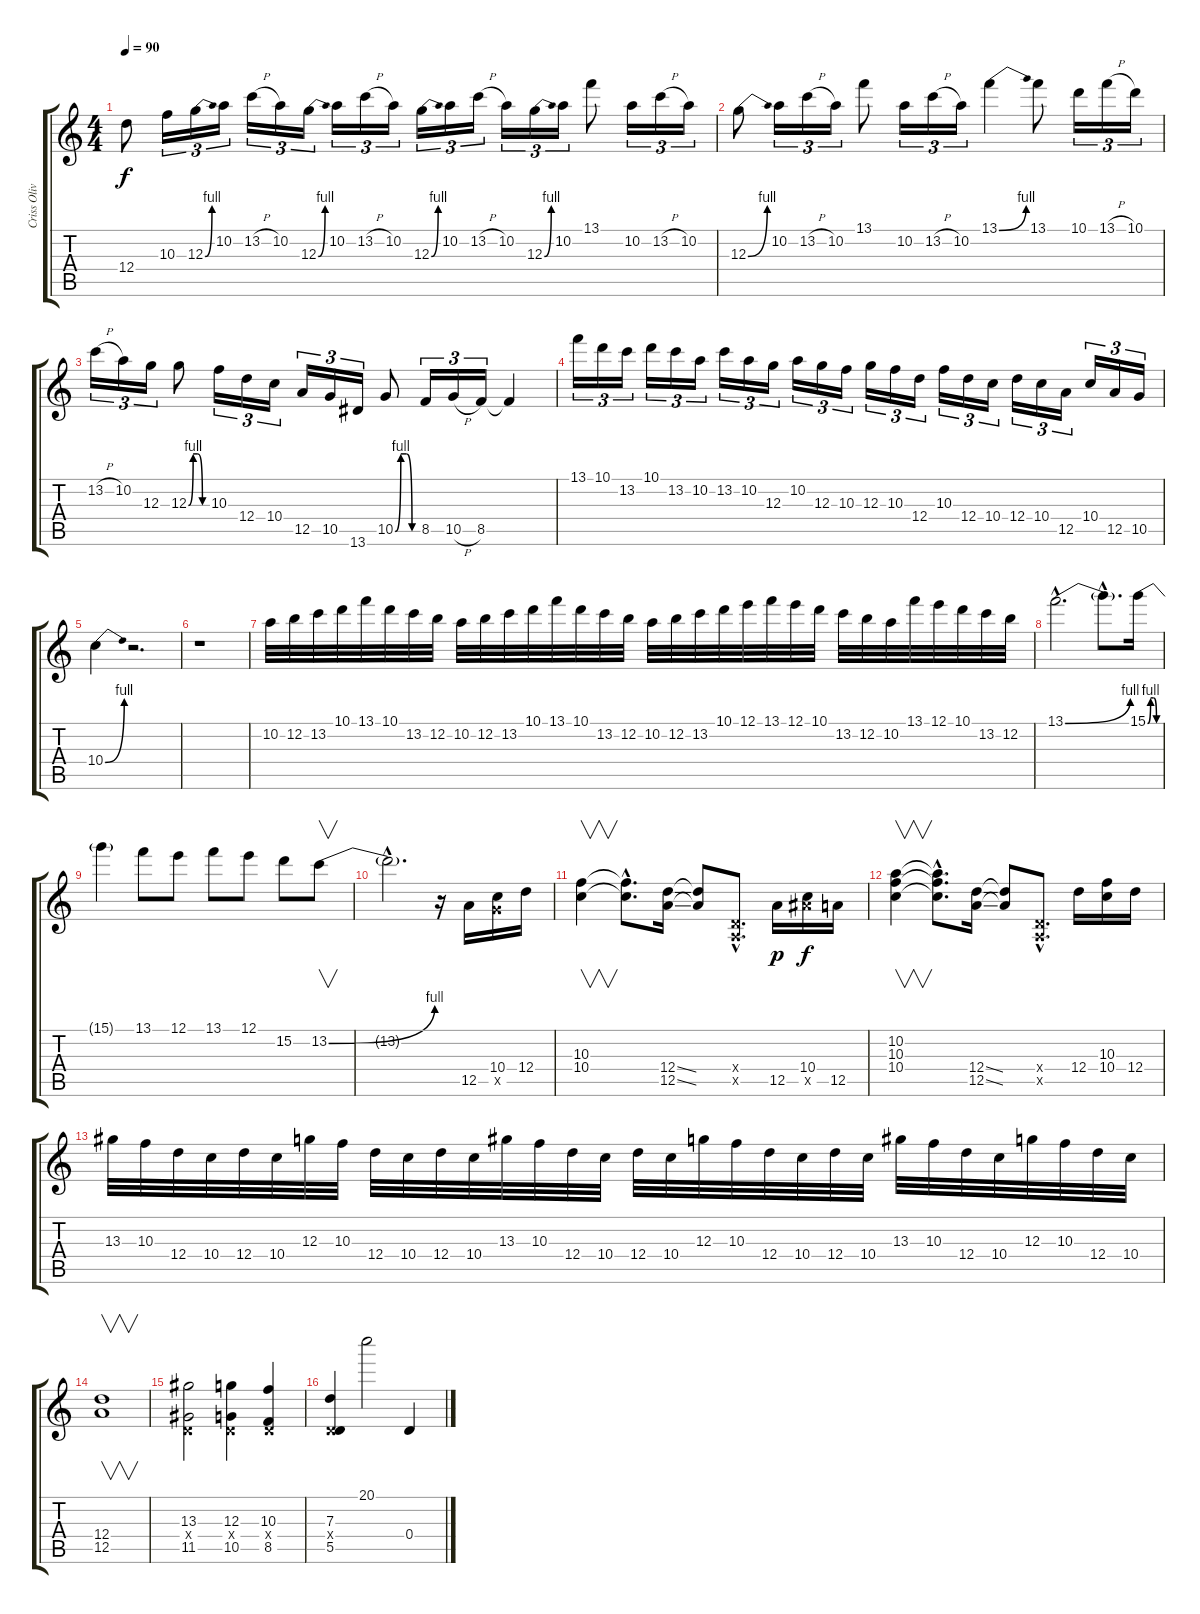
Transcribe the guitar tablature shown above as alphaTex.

\track ("Criss Oliva (Lead)" "Criss Oliv") {instrument overdrivenguitar}
\staff {score tabs}
\tuning (E4 B3 G3 D3 A2 D2) {hide}
\ts (4 4)
\tempo 90
\clef g2
\ks c
12.4.8{dy f} 10.3.16{tu (3 2)} 12.3{be (bend 0 0 60 4)}.16{tu (3 2)} 10.2.16{tu (3 2)} 13.2{h}.16{tu (3 2)} 10.2.16{tu (3 2)} 12.3{be (bend 0 0 60 4)}.16{tu (3 2)} 10.2.16{tu (3 2)} 13.2{h}.16{tu (3 2)} 10.2.16{tu (3 2)} 12.3{be (bend 0 0 60 4)}.16{tu (3 2)} 10.2.16{tu (3 2)} 13.2{h}.16{tu (3 2)} 10.2.16{tu (3 2)} 12.3{be (bend 0 0 60 4)}.16{tu (3 2)} 10.2.16{tu (3 2)} 13.1.8 10.2.16{tu (3 2)} 13.2{h}.16{tu (3 2)} 10.2.16{tu (3 2)} |
12.3{be (bend 0 0 60 4)}.8 10.2.16{tu (3 2)} 13.2{h}.16{tu (3 2)} 10.2.16{tu (3 2)} 13.1.8 10.2.16{tu (3 2)} 13.2{h}.16{tu (3 2)} 10.2.16{tu (3 2)} 13.1{be (bend 0 0 60 4)}.4 13.1.8 10.1.16{tu (3 2)} 13.1{h}.16{tu (3 2)} 10.1.16{tu (3 2)} |
13.2{h}.16{tu (3 2)} 10.2.16{tu (3 2)} 12.3.16{tu (3 2)} 12.3{be (custom 0 0 15 4 30 4 45 0 60 0)}.8 10.3.16{tu (3 2)} 12.4.16{tu (3 2)} 10.4.16{tu (3 2)} 12.5.16{tu (3 2)} 10.5.16{tu (3 2)} 13.6.16{tu (3 2)} 10.5{be (custom 0 0 15 4 30 4 45 0 60 0)}.8 8.5.16{tu (3 2)} 10.5{h}.16{tu (3 2)} 8.5.16{tu (3 2)} 8.5{t}.4 |
13.1.16{tu (3 2)} 10.1.16{tu (3 2)} 13.2.16{tu (3 2)} 10.1.16{tu (3 2)} 13.2.16{tu (3 2)} 10.2.16{tu (3 2)} 13.2.16{tu (3 2)} 10.2.16{tu (3 2)} 12.3.16{tu (3 2)} 10.2.16{tu (3 2)} 12.3.16{tu (3 2)} 10.3.16{tu (3 2)} 12.3.16{tu (3 2)} 10.3.16{tu (3 2)} 12.4.16{tu (3 2)} 10.3.16{tu (3 2)} 12.4.16{tu (3 2)} 10.4.16{tu (3 2)} 12.4.16{tu (3 2)} 10.4.16{tu (3 2)} 12.5.16{tu (3 2)} 10.4.16{tu (3 2)} 12.5.16{tu (3 2)} 10.5.16{tu (3 2)} |
10.4{be (bend 0 0 60 4)}.4 r.2{d} |
r.1 |
10.2.32 12.2.32 13.2.32 10.1.32 13.1.32 10.1.32 13.2.32 12.2.32 10.2.32 12.2.32 13.2.32 10.1.32 13.1.32 10.1.32 13.2.32 12.2.32 10.2.32 12.2.32 13.2.32 10.1.32 12.1.32 13.1.32 12.1.32 10.1.32 13.2.32 12.2.32 10.2.32 13.1.32 12.1.32 10.1.32 13.2.32 12.2.32 |
13.1{be (bend 0 0 60 4) hac}.2{d} 13.1{hac t}.8{d} 15.1{be (custom 0 0 15 4 30 4 45 0 60 0)}.16 |
15.1{t}.4 13.1.8 12.1.8 13.1.8 12.1.8 15.2.8 13.2{be (bend 0 0 60 4)}.8{v} |
13.2{hac t}.2{d} r.16 12.5.16 (10.4 10.5{x}).16 12.4.16 |
(10.3 10.4).4{v} (10.3{hac t} 10.4{hac t}).8{d} (12.4{ss} 12.5{ss}).16 (12.4{t} 12.5{t}).8 (0.4{hac x} 0.5{hac x}).8{d} 12.5.16{dy p} (10.4 13.5{x}).16{dy f} 12.5.16 |
(10.2 10.3 10.4).4{v} (10.2{hac t} 10.3{hac t} 10.4{hac t}).8{d} (12.4{ss} 12.5{ss}).16 (12.4{t} 12.5{t}).8 (0.4{hac x} 0.5{hac x}).8{d} 12.4.16 (10.3 10.4).16 12.4.16 |
13.3.32 10.3.32 12.4.32 10.4.32 12.4.32 10.4.32 12.3.32 10.3.32 12.4.32 10.4.32 12.4.32 10.4.32 13.3.32 10.3.32 12.4.32 10.4.32 12.4.32 10.4.32 12.3.32 10.3.32 12.4.32 10.4.32 12.4.32 10.4.32 13.3.32 10.3.32 12.4.32 10.4.32 12.3.32 10.3.32 12.4.32 10.4.32 |
(12.4 12.5).1{v} |
(13.3 0.4{x} 11.5).2 (12.3 0.4{x} 10.5).4 (10.3 0.4{x} 8.5).4 |
(7.3 0.4{x} 5.5).4 20.1.2 0.4.4
